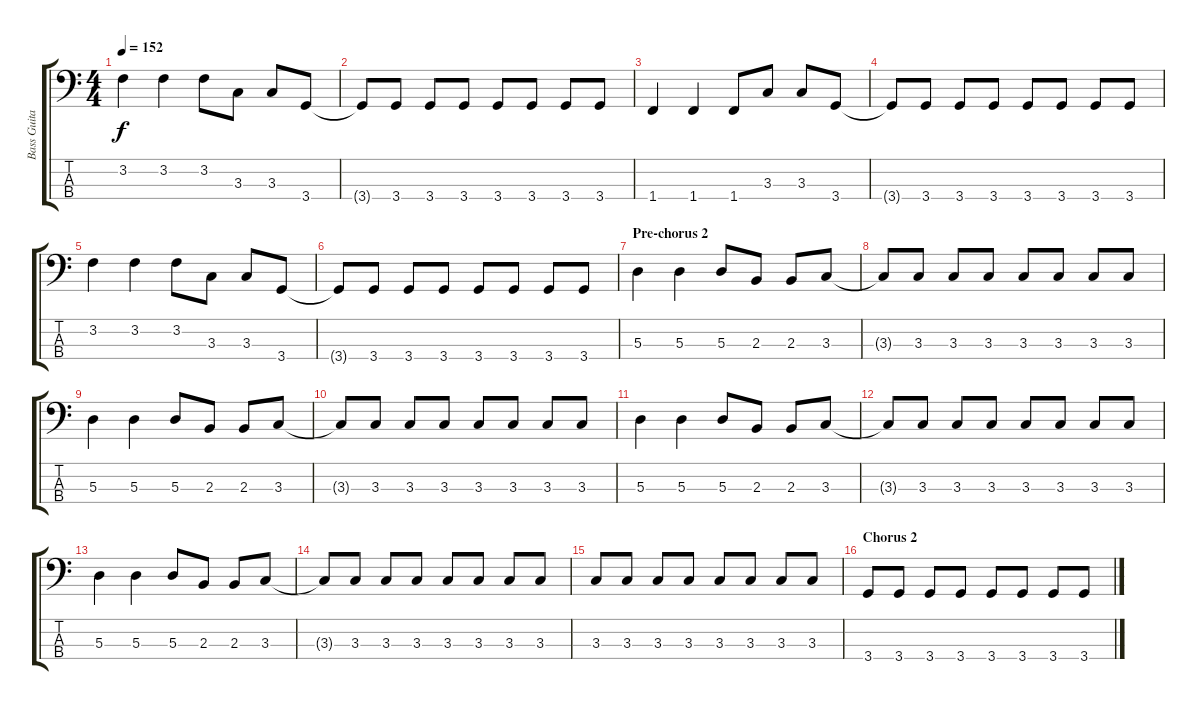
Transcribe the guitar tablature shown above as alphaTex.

\track ("Bass Guitar" "Bass Guita") {instrument electricbasspick}
\staff {score tabs}
\tuning (G2 D2 A1 E1) {hide}
\ts (4 4)
\tempo 152
\clef f4
\ks c
3.2.4{dy f} 3.2.4 3.2.8 3.3.8 3.3.8 3.4.8 |
3.4{t}.8 3.4.8 3.4.8 3.4.8 3.4.8 3.4.8 3.4.8 3.4.8 |
1.4.4 1.4.4 1.4.8 3.3.8 3.3.8 3.4.8 |
3.4{t}.8 3.4.8 3.4.8 3.4.8 3.4.8 3.4.8 3.4.8 3.4.8 |
3.2.4 3.2.4 3.2.8 3.3.8 3.3.8 3.4.8 |
3.4{t}.8 3.4.8 3.4.8 3.4.8 3.4.8 3.4.8 3.4.8 3.4.8 |
\section ("" "Pre-chorus 2")
5.3.4 5.3.4 5.3.8 2.3.8 2.3.8 3.3.8 |
3.3{t}.8 3.3.8 3.3.8 3.3.8 3.3.8 3.3.8 3.3.8 3.3.8 |
5.3.4 5.3.4 5.3.8 2.3.8 2.3.8 3.3.8 |
3.3{t}.8 3.3.8 3.3.8 3.3.8 3.3.8 3.3.8 3.3.8 3.3.8 |
5.3.4 5.3.4 5.3.8 2.3.8 2.3.8 3.3.8 |
3.3{t}.8 3.3.8 3.3.8 3.3.8 3.3.8 3.3.8 3.3.8 3.3.8 |
5.3.4 5.3.4 5.3.8 2.3.8 2.3.8 3.3.8 |
3.3{t}.8 3.3.8 3.3.8 3.3.8 3.3.8 3.3.8 3.3.8 3.3.8 |
3.3.8 3.3.8 3.3.8 3.3.8 3.3.8 3.3.8 3.3.8 3.3.8 |
\section ("" "Chorus 2")
3.4.8 3.4.8 3.4.8 3.4.8 3.4.8 3.4.8 3.4.8 3.4.8
